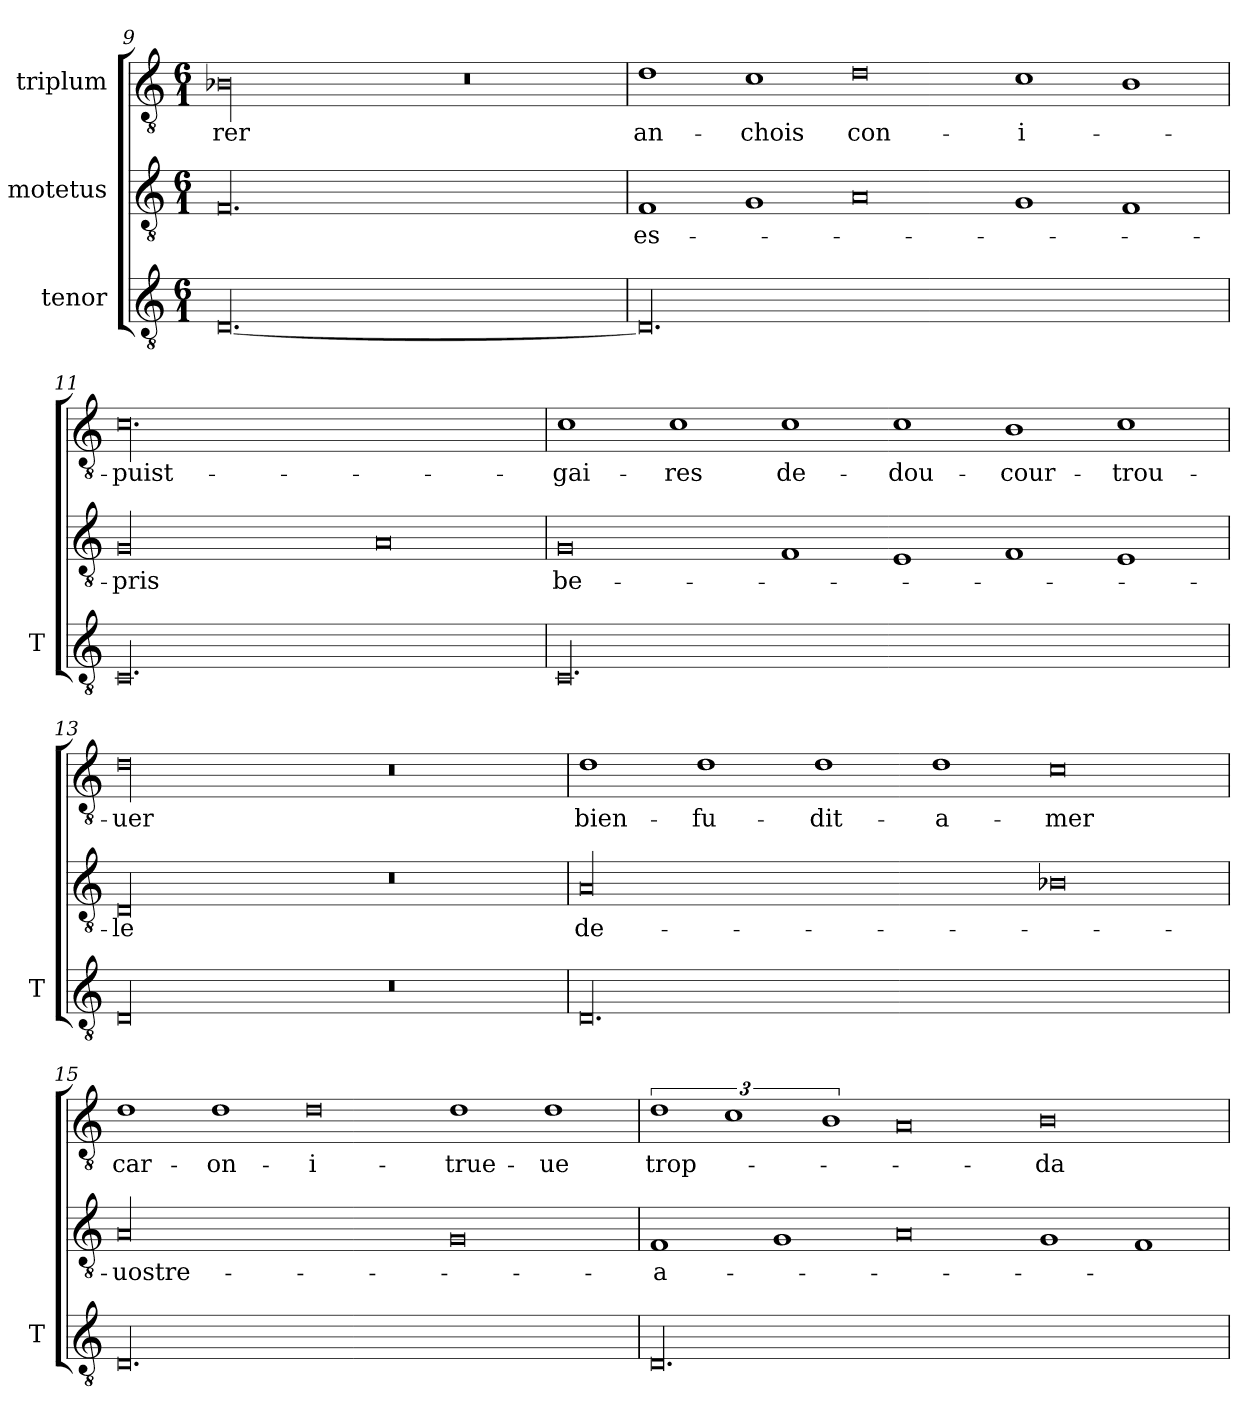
**kern	**kern	**text	**kern	**text
*part3	*part2	*part2	*part1	*part1
*staff3	*staff2	*staff2	*staff1	*staff1
*I"tenor	*I"motetus	*	*I"triplum	*
*I'T	*	*	*	*
*clefGv2	*clefGv2	*	*clefGv2	*
*k[]	*k[]	*	*k[]	*
*C:	*C:	*	*C:	*
*M6/1	*M6/1	*	*M6/1	*
=9	=9	=9	=9	=9
[00.D/	00.F/	.	00B-X\	-rer
.	.	.	0r	.
=10	=10	=10	=10	=10
00.D/]	1F/	es-	1d\	an-
.	1G/	.	1c\	-chois
.	0A/	.	0d\	con-
.	1G/	.	1c\	i-
.	1F/	.	1B\	.
=11	=11	=11	=11	=11
00.C/	00G/	-pris	00.c\	puist-
.	0A/	.	.	.
=12	=12	=12	=12	=12
00.C/	0G/	be-	1c\	gai-
.	.	.	1c\	-res
.	1F/	.	1c\	de-
.	1E/	.	1c\	dou-
.	1F/	.	1B\	cour-
.	1E/	.	1c\	trou-
=13	=13	=13	=13	=13
00D/	00D/	-le	00d\	-uer
0r	0r	.	0r	.
!!LO:PB:g=z
=14	=14	=14	=14	=14
00.D/	00A/	de-	1d\	bien-
.	.	.	1d\	fu-
.	.	.	1d\	dit-
.	.	.	1d\	a-
.	0B-X\	.	0c\	-mer
=15	=15	=15	=15	=15
00.D/	00A/	uostre-	1d\	car-
.	.	.	1d\	on-
.	.	.	0d\	i-
.	0G/	.	1d\	true-
.	.	.	1d\	-ue
=16	=16	=16	=16	=16
00.D/	1F/	a-	3%2d\	trop-
.	.	.	3%2c\	.
.	1G/	.	.	.
.	.	.	3%2B\	.
.	0A/	.	0A/	.
.	1G/	.	0B\	da-
.	1F/	.	.	.
=	=	=	=	=
*-	*-	*-	*-	*-
